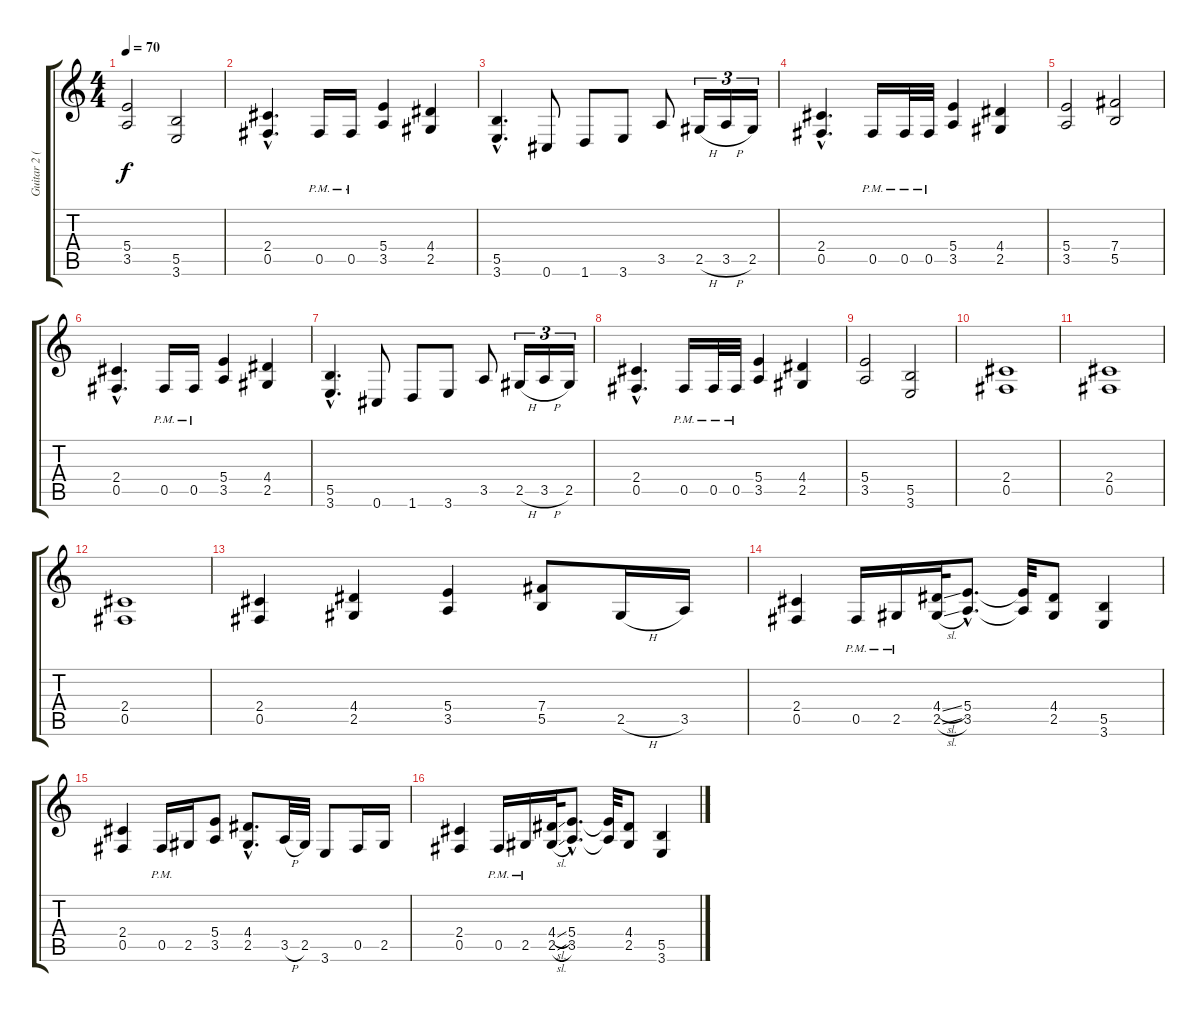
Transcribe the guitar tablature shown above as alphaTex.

\track ("Guitar 2 (Distortion)" "Guitar 2 (") {instrument distortionguitar}
\staff {score tabs}
\tuning (Db4 Ab3 E3 B2 Gb2 Db2) {hide}
\ts (4 4)
\tempo 70
\clef g2
\ks c
(5.4 3.5).2{dy f} (5.5 3.6).2 |
(2.4{hac} 0.5{hac}).4{d} 0.5{pm}.16 0.5{pm}.16 (5.4 3.5).4 (4.4 2.5).4 |
(5.5{hac} 3.6{hac}).4{d} 0.6.8 1.6.8 3.6.8 3.5.8 2.5{h}.16{tu (3 2)} 3.5{h}.16{tu (3 2)} 2.5.16{tu (3 2)} |
(2.4{hac} 0.5{hac}).4{d} 0.5{pm}.16 0.5{pm}.32 0.5{pm}.32 (5.4 3.5).4 (4.4 2.5).4 |
(5.4 3.5).2 (7.4 5.5).2 |
(2.4{hac} 0.5{hac}).4{d} 0.5{pm}.16 0.5{pm}.16 (5.4 3.5).4 (4.4 2.5).4 |
(5.5{hac} 3.6{hac}).4{d} 0.6.8 1.6.8 3.6.8 3.5.8 2.5{h}.16{tu (3 2)} 3.5{h}.16{tu (3 2)} 2.5.16{tu (3 2)} |
(2.4{hac} 0.5{hac}).4{d} 0.5{pm}.16 0.5{pm}.32 0.5{pm}.32 (5.4 3.5).4 (4.4 2.5).4 |
(5.4 3.5).2 (5.5 3.6).2 |
(2.4 0.5).1 |
(2.4 0.5).1 |
(2.4 0.5).1 |
(2.4 0.5).4 (4.4 2.5).4 (5.4 3.5).4 (7.4 5.5).8 2.5{h}.16 3.5.16 |
(2.4 0.5).4 0.5{pm}.16 2.5{pm}.16 (4.4{sl} 2.5{sl}).32 (5.4{hac} 3.5{hac}).8{d} (5.4{t} 3.5{t}).32 (4.4 2.5).8 (5.5 3.6).4 |
(2.4 0.5).4 0.5{pm}.16 2.5.16 (5.4 3.5).8 (4.4{hac} 2.5{hac}).8{d} 3.5{h}.32 2.5.32 3.6.8 0.5.16 2.5.16 |
(2.4 0.5).4 0.5{pm}.16 2.5{pm}.16 (4.4{sl} 2.5{sl}).32 (5.4{hac} 3.5{hac}).8{d} (5.4{t} 3.5{t}).32 (4.4 2.5).8 (5.5 3.6).4
